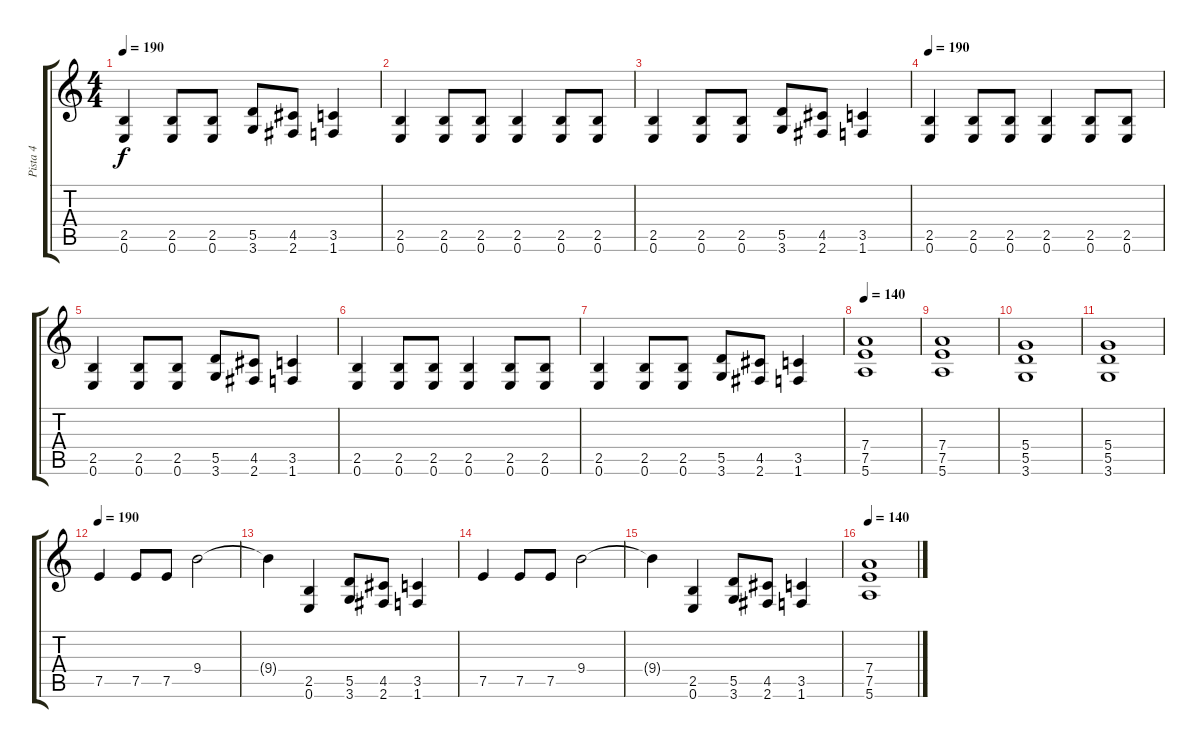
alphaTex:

\track ("Pista 4" "Pista 4") {instrument distortionguitar}
\staff {score tabs}
\tuning (E4 B3 G3 D3 A2 E2) {hide}
\ts (4 4)
\tempo 190
\clef g2
\ks c
(2.5 0.6).4{dy f} (2.5 0.6).8 (2.5 0.6).8 (5.5 3.6).8 (4.5 2.6).8 (3.5 1.6).4 |
(2.5 0.6).4 (2.5 0.6).8 (2.5 0.6).8 (2.5 0.6).4 (2.5 0.6).8 (2.5 0.6).8 |
(2.5 0.6).4 (2.5 0.6).8 (2.5 0.6).8 (5.5 3.6).8 (4.5 2.6).8 (3.5 1.6).4 |
\tempo 190
(2.5 0.6).4 (2.5 0.6).8 (2.5 0.6).8 (2.5 0.6).4 (2.5 0.6).8 (2.5 0.6).8 |
(2.5 0.6).4 (2.5 0.6).8 (2.5 0.6).8 (5.5 3.6).8 (4.5 2.6).8 (3.5 1.6).4 |
(2.5 0.6).4 (2.5 0.6).8 (2.5 0.6).8 (2.5 0.6).4 (2.5 0.6).8 (2.5 0.6).8 |
(2.5 0.6).4 (2.5 0.6).8 (2.5 0.6).8 (5.5 3.6).8 (4.5 2.6).8 (3.5 1.6).4 |
\tempo 140
(7.4 7.5 5.6).1 |
(7.4 7.5 5.6).1 |
(5.4 5.5 3.6).1 |
(5.4 5.5 3.6).1 |
\tempo 190
7.5.4 7.5.8 7.5.8 9.4.2 |
9.4{t}.4 (2.5 0.6).4 (5.5 3.6).8 (4.5 2.6).8 (3.5 1.6).4 |
7.5.4 7.5.8 7.5.8 9.4.2 |
9.4{t}.4 (2.5 0.6).4 (5.5 3.6).8 (4.5 2.6).8 (3.5 1.6).4 |
\tempo 140
(7.4 7.5 5.6).1
